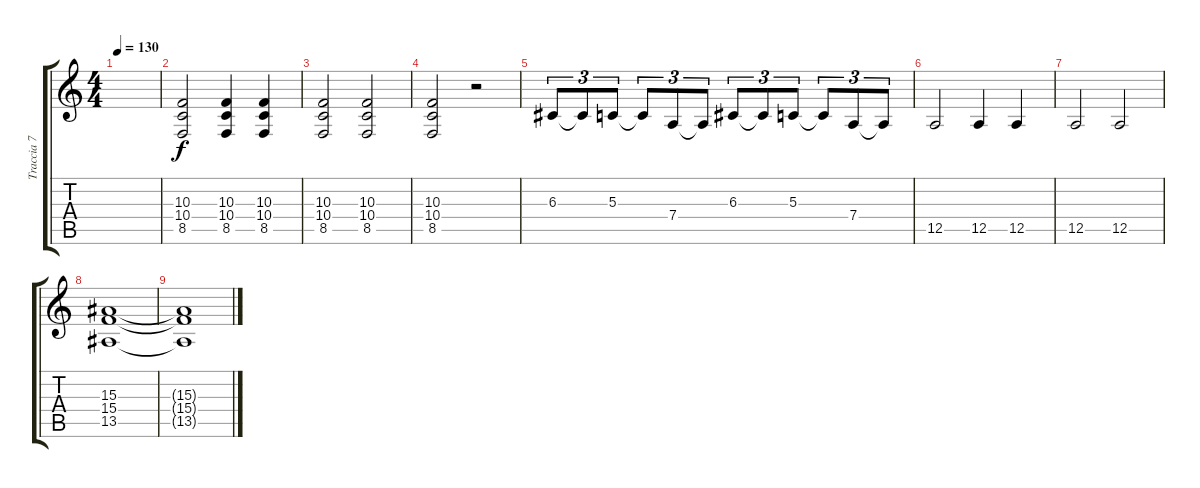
\track ("Traccia 7" "Traccia 7") {instrument synthstrings1}
\staff {score tabs}
\tuning (E4 B3 G3 D3 A2 E2) {hide}
\ts (4 4)
\tempo 130
\clef g2
\ks c
|
(10.3 10.4 8.5).2 (10.3 10.4 8.5).4 (10.3 10.4 8.5).4 |
(10.3 10.4 8.5).2 (10.3 10.4 8.5).2 |
(10.3 10.4 8.5).2{volume 16} r.2 |
6.3.8{tu (3 2)} 6.3{t}.8{tu (3 2)} 5.3.8{tu (3 2)} 5.3{t}.8{tu (3 2)} 7.4.8{tu (3 2)} 7.4{t}.8{tu (3 2)} 6.3.8{tu (3 2)} 6.3{t}.8{tu (3 2)} 5.3.8{tu (3 2)} 5.3{t}.8{tu (3 2)} 7.4.8{tu (3 2)} 7.4{t}.8{tu (3 2)} |
12.5.2 12.5.4 12.5.4 |
12.5.2 12.5.2 |
(15.3 15.4 13.5).1 |
(15.3{t} 15.4{t} 13.5{t}).1
